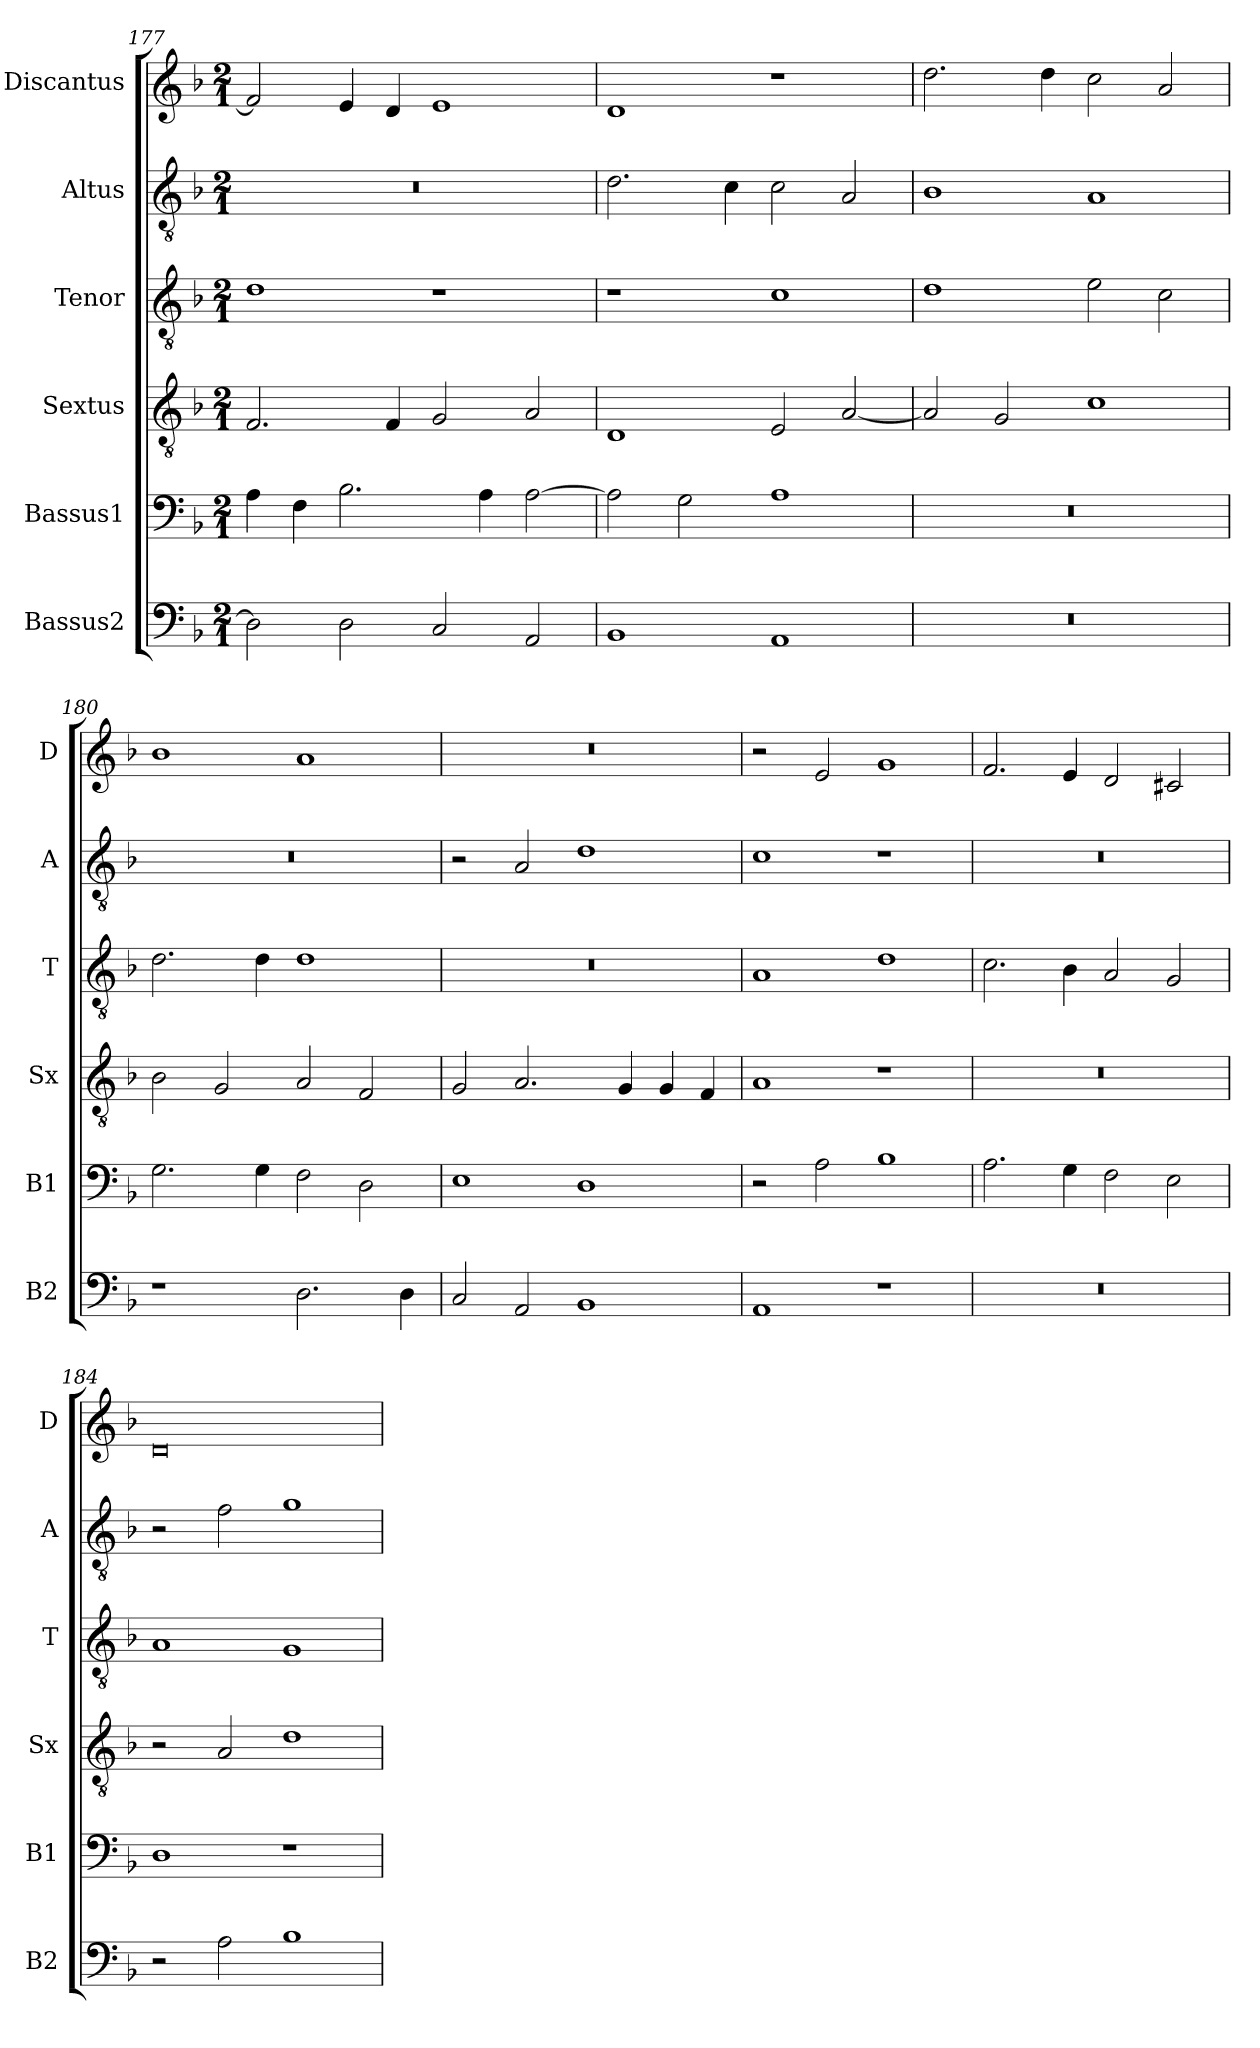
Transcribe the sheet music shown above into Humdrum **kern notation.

**kern	**kern	**kern	**kern	**kern	**kern
*part6	*part5	*part4	*part3	*part2	*part1
*staff6	*staff5	*staff4	*staff3	*staff2	*staff1
*I"Bassus2	*I"Bassus1	*I"Sextus	*I"Tenor	*I"Altus	*I"Discantus
*I'B2	*I'B1	*I'Sx	*I'T	*I'A	*I'D
*clefF4	*clefF4	*clefGv2	*clefGv2	*clefGv2	*clefG2
*k[b-]	*k[b-]	*k[b-]	*k[b-]	*k[b-]	*k[b-]
*M2/1	*M2/1	*M2/1	*M2/1	*M2/1	*M2/1
=177	=177	=177	=177	=177	=177
2D\]	4A\	2.F/	1d	0r	2f/]
.	4F\	.	.	.	.
2D\	2.B-\	.	.	.	4e/
.	.	4F/	.	.	4d/
2C/	.	2G/	1r	.	1e
.	4A\	.	.	.	.
2AA/	[2A\	2A/	.	.	.
=178	=178	=178	=178	=178	=178
1BB-	2A\]	1D	1r	2.d\	1d
.	2G\	.	.	.	.
.	.	.	.	4c\	.
1AA	1A	2E/	1c	2c\	1r
.	.	[2A/	.	2A/	.
=179	=179	=179	=179	=179	=179
0r	0r	2A/]	1d	1B-	2.dd\
.	.	2G/	.	.	.
.	.	.	.	.	4dd\
.	.	1c	2e\	1A	2cc\
.	.	.	2c\	.	2a/
=180	=180	=180	=180	=180	=180
1r	2.G\	2B-\	2.d\	0r	1b-
.	.	2G/	.	.	.
.	4G\	.	4d\	.	.
2.D\	2F\	2A/	1d	.	1a
.	2D\	2F/	.	.	.
4D\	.	.	.	.	.
=181	=181	=181	=181	=181	=181
2C/	1E	2G/	0r	2r	0r
2AA/	.	2.A/	.	2A/	.
1BB-	1D	.	.	1d	.
.	.	4G/	.	.	.
.	.	4G/	.	.	.
.	.	4F/	.	.	.
=182	=182	=182	=182	=182	=182
1AA	2r	1A	1A	1c	2r
.	2A\	.	.	.	2e/
1r	1B-	1r	1d	1r	1g
=183	=183	=183	=183	=183	=183
0r	2.A\	0r	2.c\	0r	2.f/
.	4G\	.	4B-\	.	4e/
.	2F\	.	2A/	.	2d/
.	2E\	.	2G/	.	2c#X/
=184	=184	=184	=184	=184	=184
2r	1D	2r	1A	2r	0d
2A\	.	2A/	.	2f\	.
1B-	1r	1d	1G	1g	.
=	=	=	=	=	=
*-	*-	*-	*-	*-	*-
